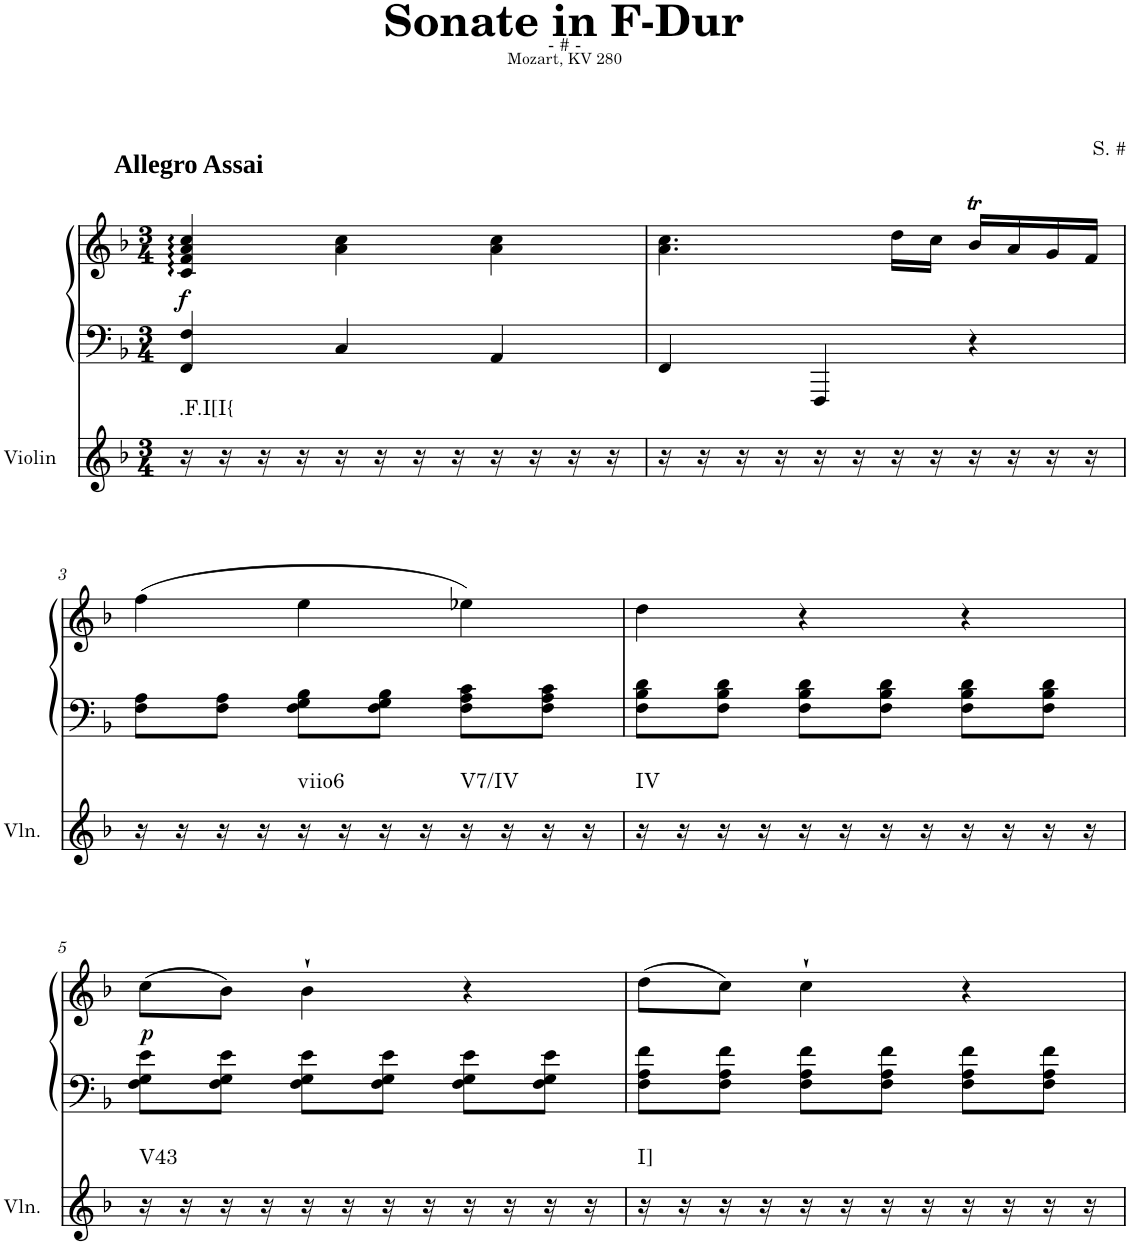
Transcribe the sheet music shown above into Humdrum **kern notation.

**kern	**harte	**kern	**kern	**dynam
*part2	*part2	*part1	*part1	*part1
*staff3	*	*staff2	*staff1	*staff1/2
*I"Violin	*	*I"Klavier linke Hand	*	*
*I'Vln.	*	*	*	*
*clefG2	*	*clefF4	*clefG2	*
*k[b-]	*	*k[b-]	*k[b-]	*
*M3/4	*	*M3/4	*M3/4	*
=1	=1	=1	=1	=1
!	!	!	!LO:TX:a:B:t=Allegro Assai	!
!	!LO:H:kt=.F.I[I{	!	!	!LO:DY:b
16r	N	4FF/ 4F/	4c/ 4f/ 4a/ 4cc/	f
16r	.	.	.	.
16r	.	.	.	.
16r	.	.	.	.
16r	.	4C/	4a\ 4cc\	.
16r	.	.	.	.
16r	.	.	.	.
16r	.	.	.	.
16r	.	4AA/	4a\ 4cc\	.
16r	.	.	.	.
16r	.	.	.	.
16r	.	.	.	.
=2	=2	=2	=2	=2
16r	.	4FF/	4.a\ 4.cc\	.
16r	.	.	.	.
16r	.	.	.	.
16r	.	.	.	.
16r	.	4FFF/	.	.
16r	.	.	.	.
16r	.	.	16dd\LL	.
16r	.	.	16cc\JJ	.
16r	.	4r	16b-T/LL	.
16r	.	.	16a/	.
16r	.	.	16g/	.
16r	.	.	16f/JJ	.
!!LO:LB:g=z
=3	=3	=3	=3	=3
16r	.	8F\ 8A\L	(4ff\	.
16r	.	.	.	.
16r	.	8F\ 8A\J	.	.
16r	.	.	.	.
!	!LO:H:kt=viio6	!	!	!
16r	N	8F\ 8G\ 8B-\L	4ee\	.
16r	.	.	.	.
16r	.	8F\ 8G\ 8B-\J	.	.
16r	.	.	.	.
!	!LO:H:kt=V7/IV	!	!	!
16r	N	8F\ 8A\ 8c\L	4ee-X\)	.
16r	.	.	.	.
16r	.	8F\ 8A\ 8c\J	.	.
16r	.	.	.	.
=4	=4	=4	=4	=4
!	!LO:H:kt=IV	!	!	!
16r	N	8F\ 8B-\ 8d\L	4dd\	.
16r	.	.	.	.
16r	.	8F\ 8B-\ 8d\J	.	.
16r	.	.	.	.
16r	.	8F\ 8B-\ 8d\L	4r	.
16r	.	.	.	.
16r	.	8F\ 8B-\ 8d\J	.	.
16r	.	.	.	.
16r	.	8F\ 8B-\ 8d\L	4r	.
16r	.	.	.	.
16r	.	8F\ 8B-\ 8d\J	.	.
16r	.	.	.	.
!!LO:LB:g=z
=5	=5	=5	=5	=5
!	!LO:H:kt=V43	!	!	!LO:DY:b
16r	N	8F\ 8G\ 8e\L	(8cc\L	p
16r	.	.	.	.
16r	.	8F\ 8G\ 8e\J	8b-\J)	.
16r	.	.	.	.
16r	.	8F\ 8G\ 8e\L	4b-`\	.
16r	.	.	.	.
16r	.	8F\ 8G\ 8e\J	.	.
16r	.	.	.	.
16r	.	8F\ 8G\ 8e\L	4r	.
16r	.	.	.	.
16r	.	8F\ 8G\ 8e\J	.	.
16r	.	.	.	.
=6	=6	=6	=6	=6
!	!LO:H:kt=I]	!	!	!
16r	N	8F\ 8A\ 8f\L	(8dd\L	.
16r	.	.	.	.
16r	.	8F\ 8A\ 8f\J	8cc\J)	.
16r	.	.	.	.
16r	.	8F\ 8A\ 8f\L	4cc`\	.
16r	.	.	.	.
16r	.	8F\ 8A\ 8f\J	.	.
16r	.	.	.	.
16r	.	8F\ 8A\ 8f\L	4r	.
16r	.	.	.	.
16r	.	8F\ 8A\ 8f\J	.	.
16r	.	.	.	.
=	=	=	=	=
*-	*-	*-	*-	*-
